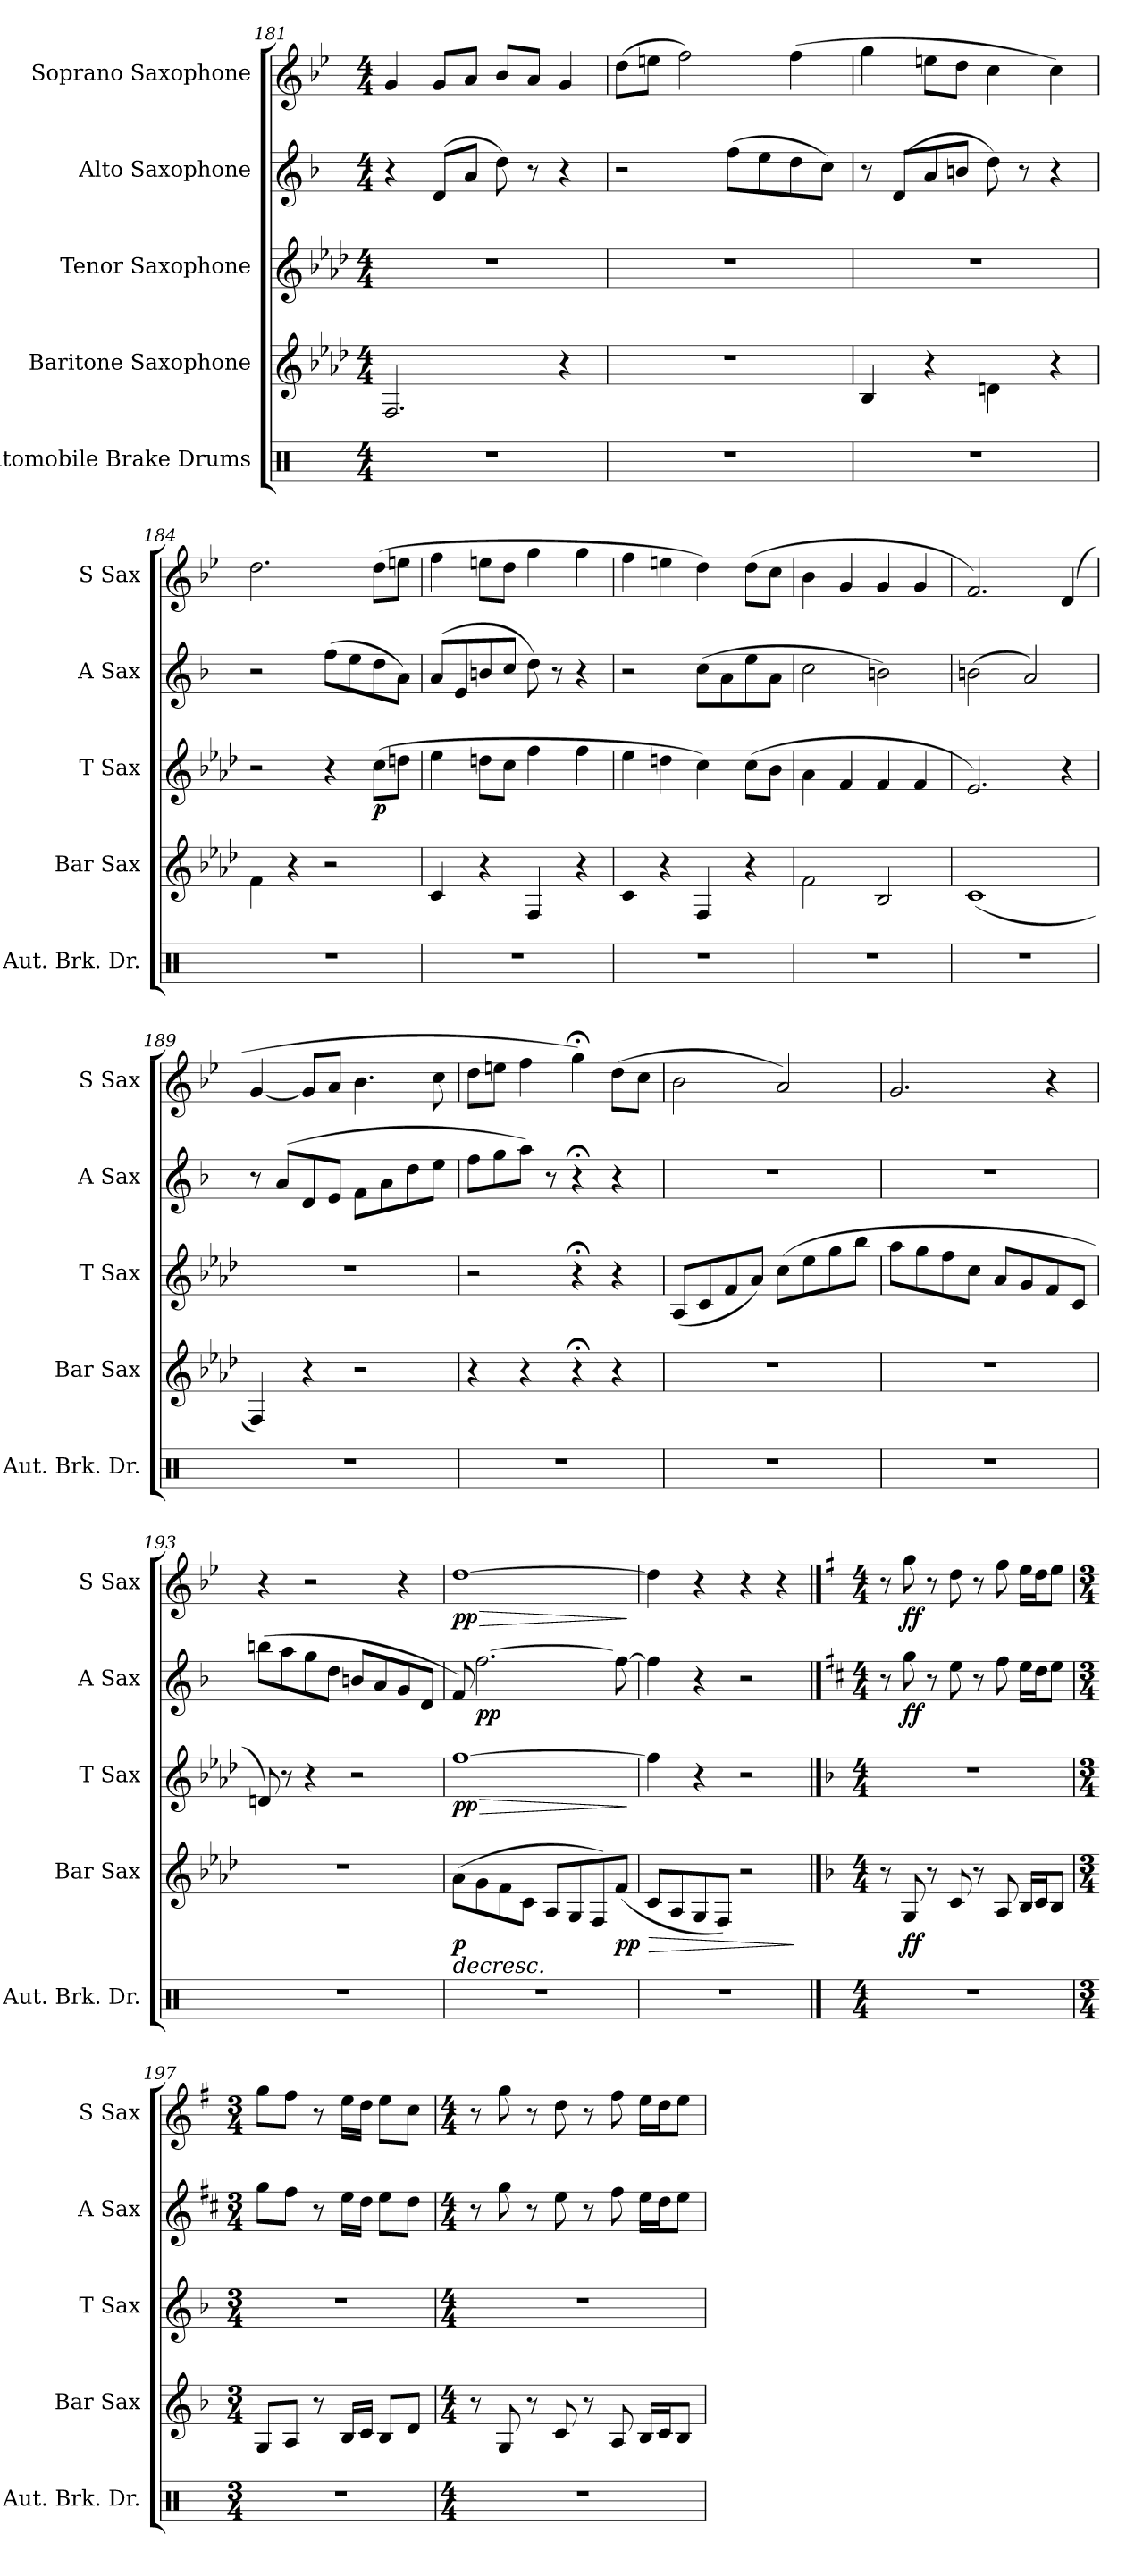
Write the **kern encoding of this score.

**kern	**kern	**dynam	**kern	**dynam	**kern	**dynam	**kern	**dynam
*part5	*part4	*part4	*part3	*part3	*part2	*part2	*part1	*part1
*staff5	*staff4	*staff4	*staff3	*staff3	*staff2	*staff2	*staff1	*staff1
*I"Automobile Brake Drums	*I"Baritone Saxophone	*	*I"Tenor Saxophone	*	*I"Alto Saxophone	*	*I"Soprano Saxophone	*
*I'Aut. Brk. Dr.	*I'Bar Sax	*	*I'T Sax	*	*I'A Sax	*	*I'S Sax	*
*clefX	*clefG2	*	*clefG2	*	*clefG2	*	*clefG2	*
*	*ITrd12c21	*	*ITrd8c14	*	*ITrd5c9	*	*ITrd1c2	*
*k[]	*k[b-e-a-d-]	*	*k[b-e-a-d-]	*	*k[b-e-a-d-]	*	*k[b-e-a-d-]	*
*M4/4	*M4/4	*	*M4/4	*	*M4/4	*	*M4/4	*
=181	=181	=181	=181	=181	=181	=181	=181	=181
1r	2.FF/	.	1r	.	4r	.	4f/	.
.	.	.	.	.	(8F/L	.	8f/L	.
.	.	.	.	.	8c/J	.	8g/J	.
.	.	.	.	.	8f\)	.	8a-/L	.
.	.	.	.	.	8r	.	8g/J	.
.	4r	.	.	.	4r	.	4f/	.
!!LO:PB:g=z
=182	=182	=182	=182	=182	=182	=182	=182	=182
1r	1r	.	1r	.	2r	.	(8cc\L	.
.	.	.	.	.	.	.	8ddn\J	.
.	.	.	.	.	.	.	2ee-\)	.
.	.	.	.	.	(8a-\L	.	.	.
.	.	.	.	.	8g\	.	.	.
.	.	.	.	.	8f\	.	(4ee-\	.
.	.	.	.	.	8e-\J)	.	.	.
=183	=183	=183	=183	=183	=183	=183	=183	=183
1r	4BB-/	.	1r	.	8r	.	4ff\	.
.	.	.	.	.	(8F/L	.	.	.
.	4r	.	.	.	8c/	.	8ddn\L	.
.	.	.	.	.	8dn/J	.	8cc\J	.
.	4Dn\	.	.	.	8f\)	.	4b-\	.
.	.	.	.	.	8r	.	.	.
.	4r	.	.	.	4r	.	4b-\)	.
=184	=184	=184	=184	=184	=184	=184	=184	=184
1r	4F\	.	2r	.	2r	.	2.cc\	.
.	4r	.	.	.	.	.	.	.
.	2r	.	4r	.	(8a-\L	.	.	.
.	.	.	.	.	8g\	.	.	.
!	!	!	!	!LO:DY:b	!	!	!	!
.	.	.	(8c\L	p	8f\	.	(8cc\L	.
.	.	.	8dn\J	.	8c\J)	.	8ddn\J	.
=185	=185	=185	=185	=185	=185	=185	=185	=185
1r	4C/	.	4e-\	.	(8c/L	.	4ee-\	.
.	.	.	.	.	8G/	.	.	.
.	4r	.	8dn\L	.	8dn/	.	8ddn\L	.
.	.	.	8c\J	.	8e-/J	.	8cc\J	.
.	4FF/	.	4f\	.	8f\)	.	4ff\	.
.	.	.	.	.	8r	.	.	.
.	4r	.	4f\	.	4r	.	4ff\	.
=186	=186	=186	=186	=186	=186	=186	=186	=186
1r	4C/	.	4e-\	.	2r	.	4ee-\	.
.	4r	.	4dn\	.	.	.	4ddn\	.
.	4FF/	.	4c\)	.	(8e-\L	.	4cc\)	.
.	.	.	.	.	8c\	.	.	.
.	4r	.	(8c\L	.	8g\	.	(8cc\L	.
.	.	.	8B-\J	.	8c\J	.	8b-\J	.
!!LO:LB:g=z
=187	=187	=187	=187	=187	=187	=187	=187	=187
1r	2F\	.	4A-\	.	2e-\	.	4a-\	.
.	.	.	4F/	.	.	.	4f/	.
.	2BB-/	.	4F/	.	2dn\)	.	4f/	.
.	.	.	4F/	.	.	.	4f/	.
=188	=188	=188	=188	=188	=188	=188	=188	=188
1r	(1C	.	2.E-/)	.	(2dn\	.	2.e-/)	.
.	.	.	.	.	2c/)	.	.	.
.	.	.	4r	.	.	.	(4c/	.
=189	=189	=189	=189	=189	=189	=189	=189	=189
1r	4FF/)	.	1r	.	8r	.	[4f/	.
.	.	.	.	.	(8c/L	.	.	.
.	4r	.	.	.	8F/	.	8f/L]	.
.	.	.	.	.	8G/J	.	8g/J	.
.	2r	.	.	.	8A-\L	.	4.a-\	.
.	.	.	.	.	8c\	.	.	.
.	.	.	.	.	8f\	.	.	.
.	.	.	.	.	8g\J	.	8b-\	.
=190	=190	=190	=190	=190	=190	=190	=190	=190
1r	4r	.	2r	.	8a-\L	.	8cc\L	.
.	.	.	.	.	8b-\	.	8ddn\J	.
.	4r	.	.	.	8cc\J)	.	4ee-\	.
.	.	.	.	.	8r	.	.	.
.	4r;<	.	4r;<	.	4r;<	.	4ff;<\)	.
.	4r	.	4r	.	4r	.	(8cc\L	.
.	.	.	.	.	.	.	8b-\J	.
=191	=191	=191	=191	=191	=191	=191	=191	=191
1r	1r	.	(8AA-/L	.	1r	.	2a-\	.
.	.	.	8C/	.	.	.	.	.
.	.	.	8F/	.	.	.	.	.
.	.	.	8A-/J)	.	.	.	.	.
.	.	.	(8c\L	.	.	.	2g/)	.
.	.	.	8e-\	.	.	.	.	.
.	.	.	8g\	.	.	.	.	.
.	.	.	8b-\J	.	.	.	.	.
!!LO:PB:g=z
=192	=192	=192	=192	=192	=192	=192	=192	=192
1r	1r	.	8a-\L	.	1r	.	2.f/	.
.	.	.	8g\	.	.	.	.	.
.	.	.	8f\	.	.	.	.	.
.	.	.	8c\J	.	.	.	.	.
.	.	.	8A-/L	.	.	.	.	.
.	.	.	8G/	.	.	.	.	.
.	.	.	8F/	.	.	.	4r	.
.	.	.	8C/J	.	.	.	.	.
=193	=193	=193	=193	=193	=193	=193	=193	=193
1r	1r	.	8Dn/)	.	(8ddn\L	.	4r	.
.	.	.	8r	.	8cc\	.	.	.
.	.	.	4r	.	8b-\	.	2r	.
.	.	.	.	.	8f\J	.	.	.
.	.	.	2r	.	8dn/L	.	.	.
.	.	.	.	.	8c/	.	.	.
.	.	.	.	.	8B-/	.	4r	.
.	.	.	.	.	8F/J	.	.	.
=194	=194	=194	=194	=194	=194	=194	=194	=194
!	!	!LO:HP:b	!	!LO:HP:b	!	!	!	!LO:HP:b
!	!	!LO:DY:n=1:b	!	!LO:DY:n=1:b	!	!	!	!LO:DY:n=1:b
1r	(8A-\L	> p	[1f	> pp	8A-/)	.	[1cc	> pp
!	!	!	!	!	!	!LO:DY:b	!	!
.	8G\	.	.	.	[2.a-\	pp	.	.
.	8F\	.	.	.	.	.	.	.
.	8C\J	.	.	.	.	.	.	.
.	8AA-/L	.	.	.	.	.	.	.
.	8GG/	.	.	.	.	.	.	.
.	8FF/)	.	.	.	.	.	.	.
!	!	!LO:DY:n=2:b	!	!	!	!	!	!
.	(8F/J	pp	.	.	8a-\_	.	.	.
.	.	]	.	]	.	.	.	]
=195	=195	=195	=195	=195	=195	=195	=195	=195
!	!	!LO:HP:b	!	!	!	!	!	!
1r	8C/L	>	4f\]	.	4a-\]	.	4cc\]	.
.	8AA-/	.	.	.	.	.	.	.
.	8GG/	.	4r	.	4r	.	4r	.
.	8FF/J)	.	.	.	.	.	.	.
.	2r	.	2r	.	2r	.	4r	.
.	.	.	.	.	.	.	4r	.
.	.	]	.	.	.	.	.	.
!!LO:LB:g=z
==196	==196	==196	==196	==196	==196	==196	==196	==196
*	*k[b-]	*	*k[b-]	*	*k[b-]	*	*k[b-]	*
*M4/4	*M4/4	*	*M4/4	*	*M4/4	*	*M4/4	*
*	*	*	*	*	*	*	*MM103	*
1r	8r	.	1r	.	8r	.	8r	.
!	!	!LO:DY:b	!	!	!	!LO:DY:b	!	!LO:DY:b
.	8GG/	ff	.	.	8b-\	ff	8ff\	ff
.	8r	.	.	.	8r	.	8r	.
.	8C/	.	.	.	8g\	.	8cc\	.
.	8r	.	.	.	8r	.	8r	.
.	8AA/	.	.	.	8a\	.	8ee\	.
.	16BB-/LL	.	.	.	16g\LL	.	16dd\LL	.
.	16C/J	.	.	.	16f\J	.	16cc\J	.
.	8BB-/J	.	.	.	8g\J	.	8dd\J	.
=197	=197	=197	=197	=197	=197	=197	=197	=197
*M3/4	*M3/4	*	*M3/4	*	*M3/4	*	*M3/4	*
2.r	8GG/L	.	2.r	.	8b-\L	.	8ff\L	.
.	8AA/J	.	.	.	8a\J	.	8ee\J	.
.	8r	.	.	.	8r	.	8r	.
.	16BB-/LL	.	.	.	16g\LL	.	16dd\LL	.
.	16C/JJ	.	.	.	16f\JJ	.	16cc\JJ	.
.	8BB-/L	.	.	.	8g\L	.	8dd\L	.
.	8D/J	.	.	.	8f\J	.	8b-\J	.
=198	=198	=198	=198	=198	=198	=198	=198	=198
*M4/4	*M4/4	*	*M4/4	*	*M4/4	*	*M4/4	*
1r	8r	.	1r	.	8r	.	8r	.
.	8GG/	.	.	.	8b-\	.	8ff\	.
.	8r	.	.	.	8r	.	8r	.
.	8C/	.	.	.	8g\	.	8cc\	.
.	8r	.	.	.	8r	.	8r	.
.	8AA/	.	.	.	8a\	.	8ee\	.
.	16BB-/LL	.	.	.	16g\LL	.	16dd\LL	.
.	16C/J	.	.	.	16f\J	.	16cc\J	.
.	8BB-/J	.	.	.	8g\J	.	8dd\J	.
=	=	=	=	=	=	=	=	=
*-	*-	*-	*-	*-	*-	*-	*-	*-
